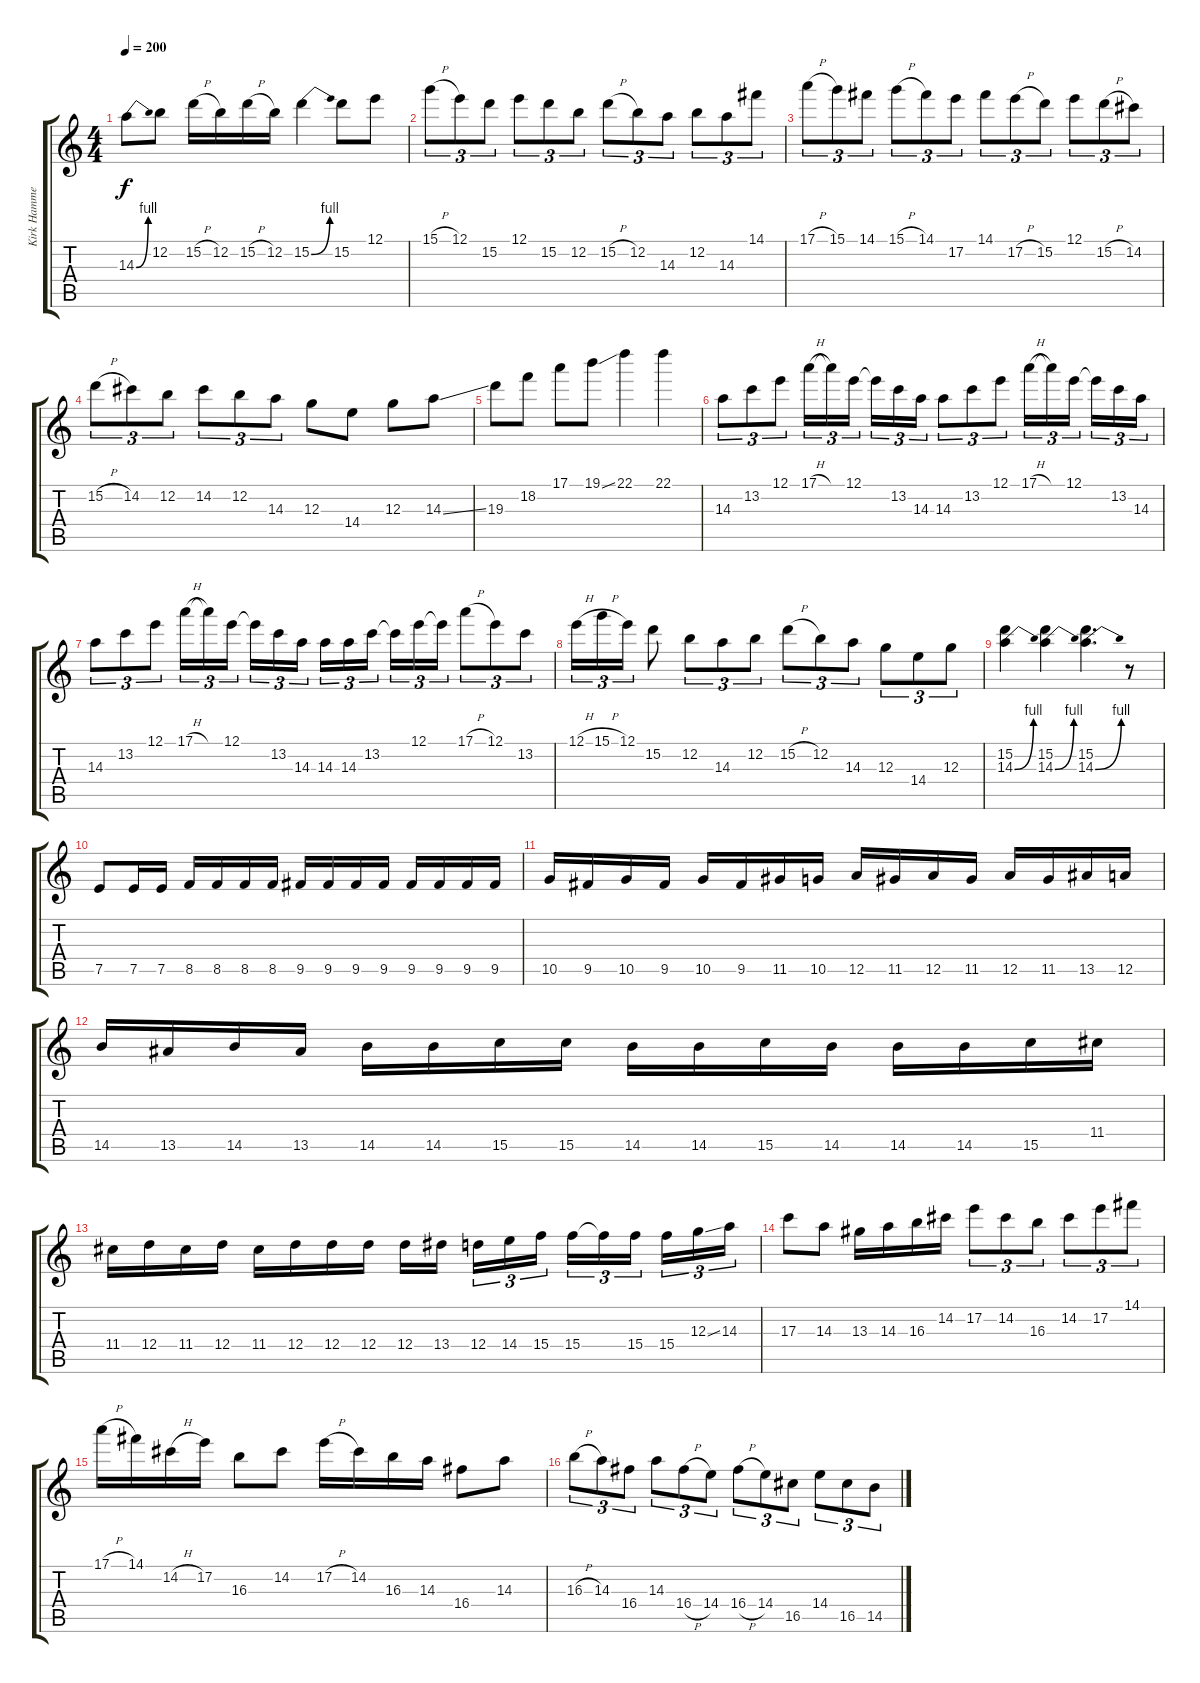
\track ("Kirk Hammett" "Kirk Hamme") {instrument overdrivenguitar}
\staff {score tabs}
\tuning (E4 B3 G3 D3 A2 E2) {hide}
\ts (4 4)
\tempo 200
\clef g2
\ks c
14.3{be (bend 0 0 60 4)}.8{dy f} 12.2.8 15.2{h}.16 12.2.16 15.2{h}.16 12.2.16 15.2{be (bend 0 0 60 4)}.4 15.2.8 12.1.8 |
15.1{h}.8{tu (3 2)} 12.1.8{tu (3 2)} 15.2.8{tu (3 2)} 12.1.8{tu (3 2)} 15.2.8{tu (3 2)} 12.2.8{tu (3 2)} 15.2{h}.8{tu (3 2)} 12.2.8{tu (3 2)} 14.3.8{tu (3 2)} 12.2.8{tu (3 2)} 14.3.8{tu (3 2)} 14.1.8{tu (3 2)} |
17.1{h}.8{tu (3 2)} 15.1.8{tu (3 2)} 14.1.8{tu (3 2)} 15.1{h}.8{tu (3 2)} 14.1.8{tu (3 2)} 17.2.8{tu (3 2)} 14.1.8{tu (3 2)} 17.2{h}.8{tu (3 2)} 15.2.8{tu (3 2)} 12.1.8{tu (3 2)} 15.2{h}.8{tu (3 2)} 14.2.8{tu (3 2)} |
15.2{h}.8{tu (3 2)} 14.2.8{tu (3 2)} 12.2.8{tu (3 2)} 14.2.8{tu (3 2)} 12.2.8{tu (3 2)} 14.3.8{tu (3 2)} 12.3.8 14.4.8 12.3.8 14.3{ss}.8 |
19.3.8 18.2.8 17.1.8 19.1{ss}.8 22.1.4 22.1.4 |
14.3.8{tu (3 2)} 13.2.8{tu (3 2)} 12.1.8{tu (3 2)} 17.1{h}.16{tu (3 2)} 17.1{t}.16{tu (3 2)} 12.1.16{tu (3 2) beam splitsecondary} 12.1{t}.16{tu (3 2)} 13.2.16{tu (3 2)} 14.3.16{tu (3 2)} 14.3.8{tu (3 2)} 13.2.8{tu (3 2)} 12.1.8{tu (3 2)} 17.1{h}.16{tu (3 2)} 17.1{t}.16{tu (3 2)} 12.1.16{tu (3 2) beam splitsecondary} 12.1{t}.16{tu (3 2)} 13.2.16{tu (3 2)} 14.3.16{tu (3 2)} |
14.3.8{tu (3 2)} 13.2.8{tu (3 2)} 12.1.8{tu (3 2)} 17.1{h}.16{tu (3 2)} 17.1{t}.16{tu (3 2)} 12.1.16{tu (3 2) beam splitsecondary} 12.1{t}.16{tu (3 2)} 13.2.16{tu (3 2)} 14.3.16{tu (3 2)} 14.3.16{tu (3 2)} 14.3.16{tu (3 2)} 13.2.16{tu (3 2) beam splitsecondary} 13.2{t}.16{tu (3 2)} 12.1.16{tu (3 2)} 12.1{t}.16{tu (3 2)} 17.1{h}.8{tu (3 2)} 12.1.8{tu (3 2)} 13.2.8{tu (3 2)} |
12.1{h}.16{tu (3 2)} 15.1{h}.16{tu (3 2)} 12.1.16{tu (3 2)} 15.2.8 12.2.8{tu (3 2)} 14.3.8{tu (3 2)} 12.2.8{tu (3 2)} 15.2{h}.8{tu (3 2)} 12.2.8{tu (3 2)} 14.3.8{tu (3 2)} 12.3.8{tu (3 2)} 14.4.8{tu (3 2)} 12.3.8{tu (3 2)} |
(15.2 14.3{be (bend 0 0 60 4)}).4 (15.2 14.3{be (bend 0 0 60 4)}).4 (15.2 14.3{be (bend 0 0 60 4)}).4{d} r.8 |
7.5.8 7.5.16 7.5.16 8.5.16 8.5.16 8.5.16 8.5.16 9.5.16 9.5.16 9.5.16 9.5.16 9.5.16 9.5.16 9.5.16 9.5.16 |
10.5.16 9.5.16 10.5.16 9.5.16 10.5.16 9.5.16 11.5.16 10.5.16 12.5.16 11.5.16 12.5.16 11.5.16 12.5.16 11.5.16 13.5.16 12.5.16 |
14.5.16 13.5.16 14.5.16 13.5.16 14.5.16 14.5.16 15.5.16 15.5.16 14.5.16 14.5.16 15.5.16 14.5.16 14.5.16 14.5.16 15.5.16 11.4.16 |
11.4.16 12.4.16 11.4.16 12.4.16 11.4.16 12.4.16 12.4.16 12.4.16 12.4.16 13.4.16{beam splitsecondary} 12.4.16{tu (3 2)} 14.4.16{tu (3 2)} 15.4.16{tu (3 2)} 15.4.16{tu (3 2)} 15.4{t}.16{tu (3 2)} 15.4.16{tu (3 2) beam splitsecondary} 15.4.16{tu (3 2)} 12.3{ss}.16{tu (3 2)} 14.3.16{tu (3 2)} |
17.3.8 14.3.8 13.3.16 14.3.16 16.3.16 14.2.16 17.2.8{tu (3 2)} 14.2.8{tu (3 2)} 16.3.8{tu (3 2)} 14.2.8{tu (3 2)} 17.2.8{tu (3 2)} 14.1.8{tu (3 2)} |
17.1{h}.16 14.1.16 14.2{h}.16 17.2.16 16.3.8 14.2.8 17.2{h}.16 14.2.16 16.3.16 14.3.16 16.4.8 14.3.8 |
16.3{h}.8{tu (3 2)} 14.3.8{tu (3 2)} 16.4.8{tu (3 2)} 14.3.8{tu (3 2)} 16.4{h}.8{tu (3 2)} 14.4.8{tu (3 2)} 16.4{h}.8{tu (3 2)} 14.4.8{tu (3 2)} 16.5.8{tu (3 2)} 14.4.8{tu (3 2)} 16.5.8{tu (3 2)} 14.5.8{tu (3 2)}
